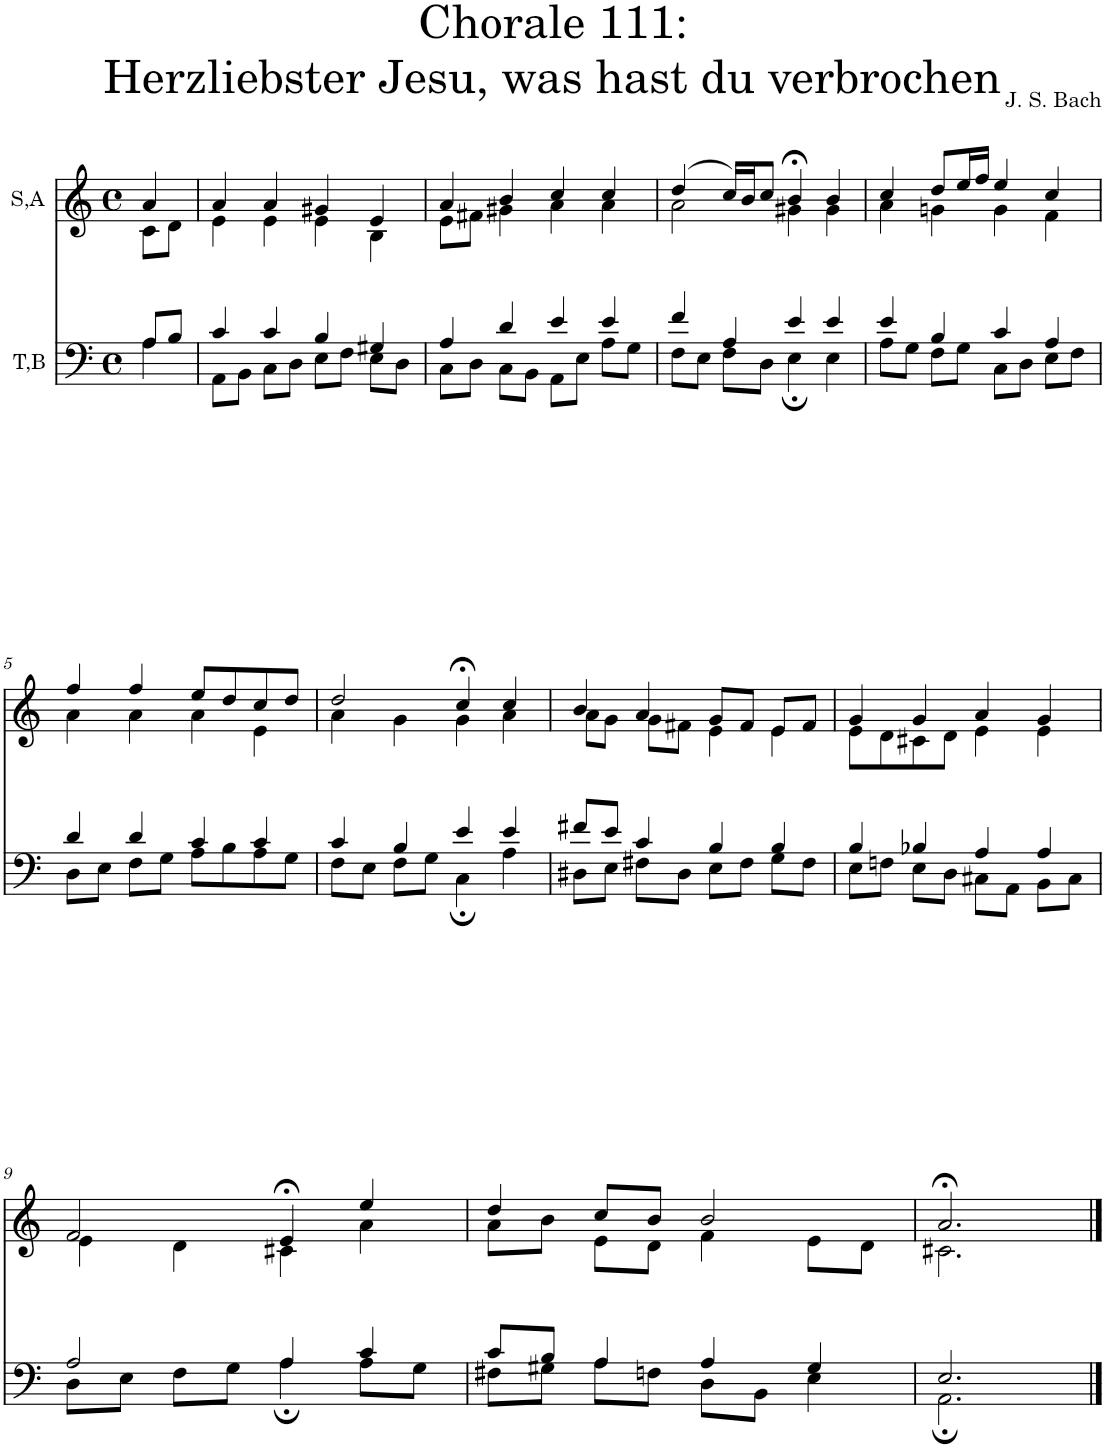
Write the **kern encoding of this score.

**kern	**kern
*part2	*part1
*staff2	*staff1
*I"T,B	*I"S,A
*clefF4	*clefG2
*k[]	*k[]
*M4/4	*M4/4
*met(c)	*met(c)
=	=
*^	*^
8A/L	4A\	4a/	8c\L
8B/J	.	.	8d\J
=1	=1	=1	=1
4c/	8AA\L	4a/	4e\
.	8BB\J	.	.
4c/	8C\L	4a/	4e\
.	8D\J	.	.
4B/	8E\L	4g#X/	4e\
.	8F\J	.	.
4G#X/	8E\L	4e/	4B\
.	8D\J	.	.
=2	=2	=2	=2
4A/	8C\L	4a/	8e\L
.	8D\J	.	8f#X\J
4d/	8C\L	4b/	4g#X\
.	8BB\J	.	.
4e/	8AA\L	4cc/	4a\
.	8E\J	.	.
4e/	8A\L	4cc/	4a\
.	8G\J	.	.
=3	=3	=3	=3
4f/	8F\L	(>4dd/	2a\
.	8E\J	.	.
4A/	8F\L	16cc/LL)	.
.	.	16b/J	.
.	8D\J	8cc/J	.
4e/	4E;\	4b;</	4g#X\
4e/	4E\	4b/	4g#\
=4	=4	=4	=4
4e/	8A\L	4cc/	4a\
.	8G\J	.	.
4B/	8F\L	8dd/L	4gn\
.	8G\J	16ee/L	.
.	.	16ff/JJ	.
4c/	8C\L	4ee/	4g\
.	8D\J	.	.
4A/	8E\L	4cc/	4f\
.	8F\J	.	.
!!LO:LB:g=z	!!
=5	=5	=5	=5
4d/	8D\L	4ff/	4a\
.	8E\J	.	.
4d/	8F\L	4ff/	4a\
.	8G\J	.	.
4c/	8A\L	8ee/L	4a\
.	8B\	8dd/	.
4c/	8A\	8cc/	4e\
.	8G\J	8dd/J	.
=6	=6	=6	=6
4c/	8F\L	2dd/	4a\
.	8E\J	.	.
4B/	8F\L	.	4g\
.	8G\J	.	.
4e/	4C;\	4cc;</	4g\
4e/	4A\	4cc/	4a\
=7	=7	=7	=7
8f#X/L	8D#X\L	4b/	8a\L
8e/J	8E\J	.	8g\J
4c/	8F#X\L	4a/	8g\L
.	8D#\J	.	8f#X\J
4B/	8E\L	8g/L	4e\
.	8F#\J	8f#/J	.
4B/	8G\L	8e/L	4e\
.	8F#\J	8f#/J	.
=8	=8	=8	=8
4B/	8E\L	4g/	8e\L
.	8Fn\J	.	8d\
4B-X/	8E\L	4g/	8c#X\
.	8D\J	.	8d\J
4A/	8C#X\L	4a/	4e\
.	8AA\J	.	.
4A/	8BB\L	4g/	4e\
.	8C#\J	.	.
!!LO:LB:g=z	!!
=9	=9	=9	=9
2A/	8D\L	2f/	4e\
.	8E\J	.	.
.	8F\L	.	4d\
.	8G\J	.	.
4A/	4A;\	4e;</	4c#X\
4c/	8A\L	4ee/	4a\
.	8G\J	.	.
=10	=10	=10	=10
8c/L	8F#X\L	4dd/	8a\L
8B/J	8G#X\J	.	8b\J
4A/	8A\L	8cc/L	8e\L
.	8Fn\J	8b/J	8d\J
4A/	8D\L	2b/	4f\
.	8BB\J	.	.
4G#/	4E\	.	8e\L
.	.	.	8d\J
=11	=11	=11	=11
2.E/	2.AA;\	2.a;</	2.c#X\
*v	*v	*	*
*	*v	*v
==	==
*-	*-
